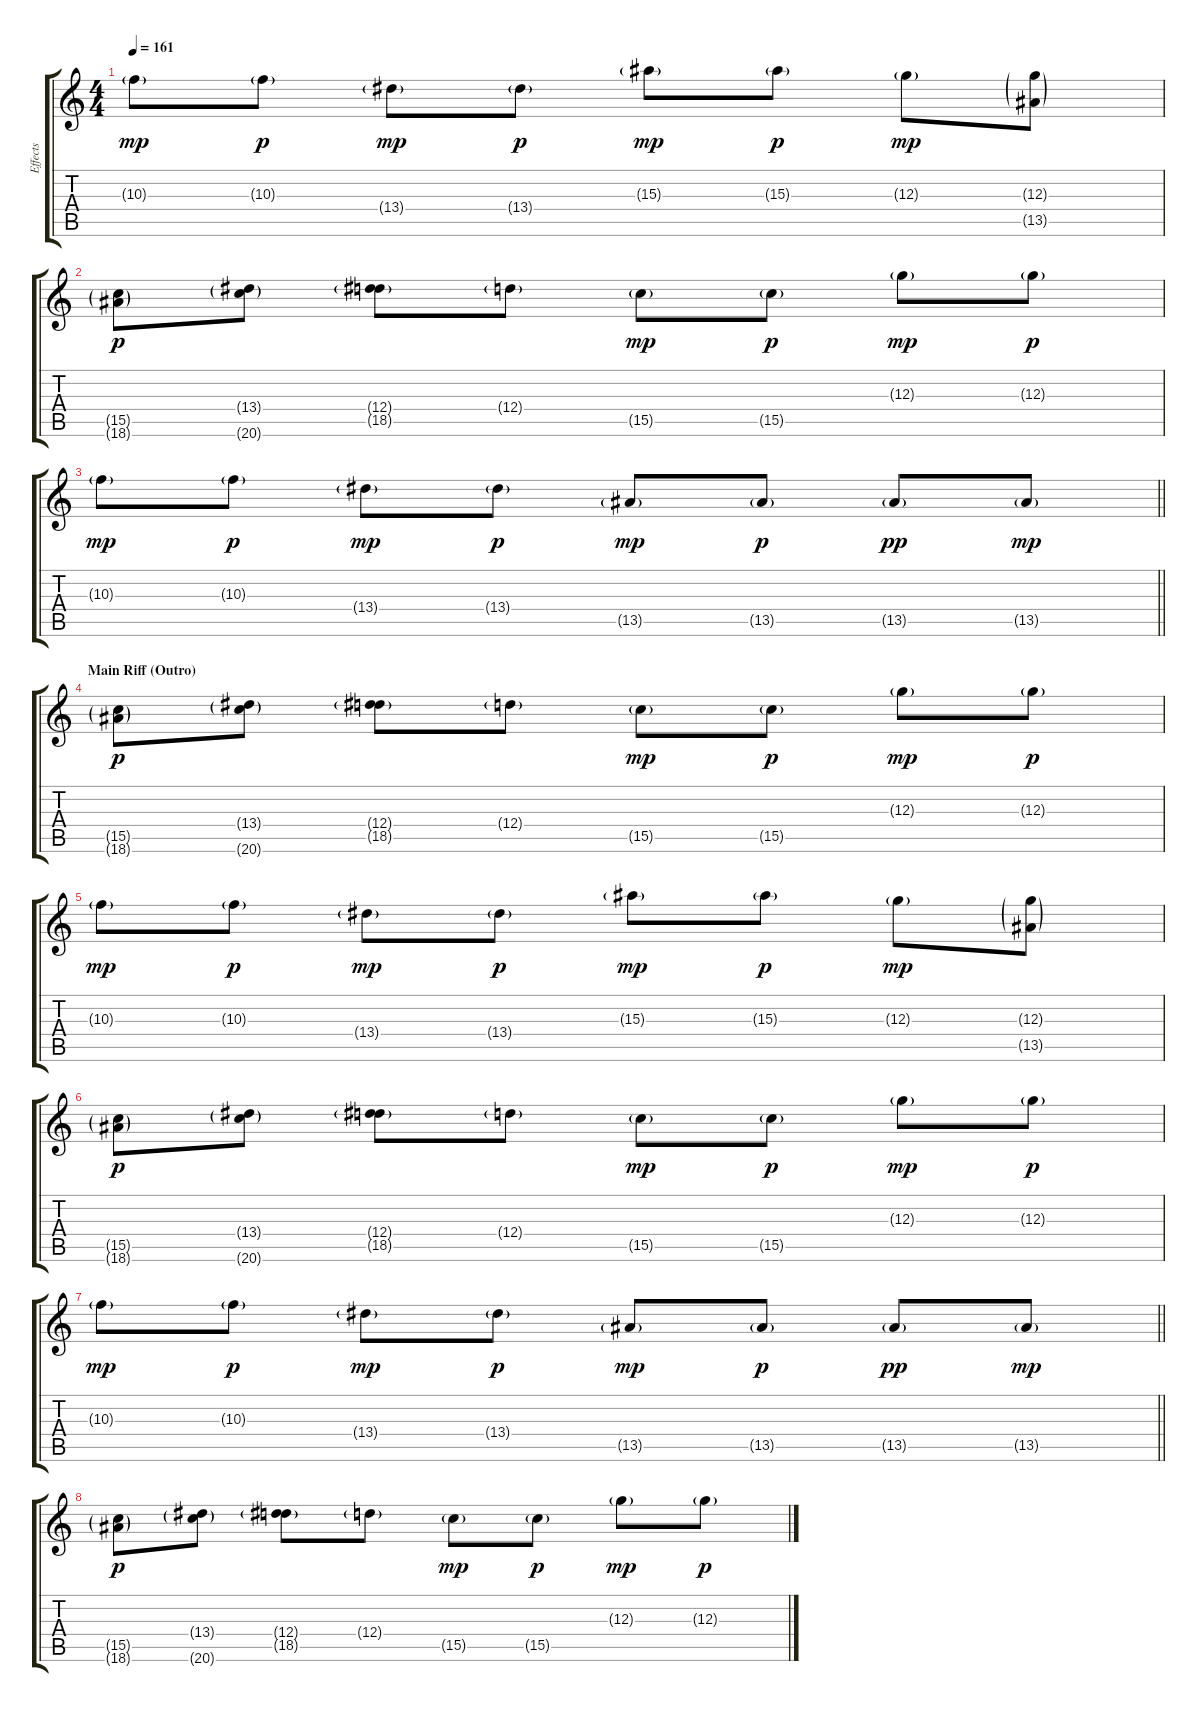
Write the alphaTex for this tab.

\track ("Effects" "Effects") {instrument overdrivenguitar}
\staff {score tabs}
\tuning (E4 B3 G3 D3 A2 E2) {hide}
\ts (4 4)
\tempo 161
\clef g2
\ks c
10.3{g}.8{dy mp} 10.3{g}.8{dy p} 13.4{g}.8{dy mp} 13.4{g}.8{dy p} 15.3{g}.8{dy mp} 15.3{g}.8{dy p} 12.3{g}.8{dy mp} (12.3{g} 13.5{g}).8 |
(15.5{g} 18.6{g}).8{dy p} (13.4{g} 20.6{g}).8 (12.4{g} 18.5{g}).8 12.4{g}.8 15.5{g}.8{dy mp} 15.5{g}.8{dy p} 12.3{g}.8{dy mp} 12.3{g}.8{dy p} |
\barLineRight lightlight
10.3{g}.8{dy mp} 10.3{g}.8{dy p} 13.4{g}.8{dy mp} 13.4{g}.8{dy p} 13.5{g}.8{dy mp} 13.5{g}.8{dy p} 13.5{g}.8{dy pp} 13.5{g}.8{dy mp} |
\section ("" "Main Riff (Outro)")
(15.5{g} 18.6{g}).8{dy p} (13.4{g} 20.6{g}).8 (12.4{g} 18.5{g}).8 12.4{g}.8 15.5{g}.8{dy mp} 15.5{g}.8{dy p} 12.3{g}.8{dy mp} 12.3{g}.8{dy p} |
10.3{g}.8{dy mp} 10.3{g}.8{dy p} 13.4{g}.8{dy mp} 13.4{g}.8{dy p} 15.3{g}.8{dy mp} 15.3{g}.8{dy p} 12.3{g}.8{dy mp} (12.3{g} 13.5{g}).8 |
(15.5{g} 18.6{g}).8{dy p} (13.4{g} 20.6{g}).8 (12.4{g} 18.5{g}).8 12.4{g}.8 15.5{g}.8{dy mp} 15.5{g}.8{dy p} 12.3{g}.8{dy mp} 12.3{g}.8{dy p} |
\barLineRight lightlight
10.3{g}.8{dy mp} 10.3{g}.8{dy p} 13.4{g}.8{dy mp} 13.4{g}.8{dy p} 13.5{g}.8{dy mp} 13.5{g}.8{dy p} 13.5{g}.8{dy pp} 13.5{g}.8{dy mp} |
(15.5{g} 18.6{g}).8{dy p} (13.4{g} 20.6{g}).8 (12.4{g} 18.5{g}).8 12.4{g}.8 15.5{g}.8{dy mp} 15.5{g}.8{dy p} 12.3{g}.8{dy mp} 12.3{g}.8{dy p}
